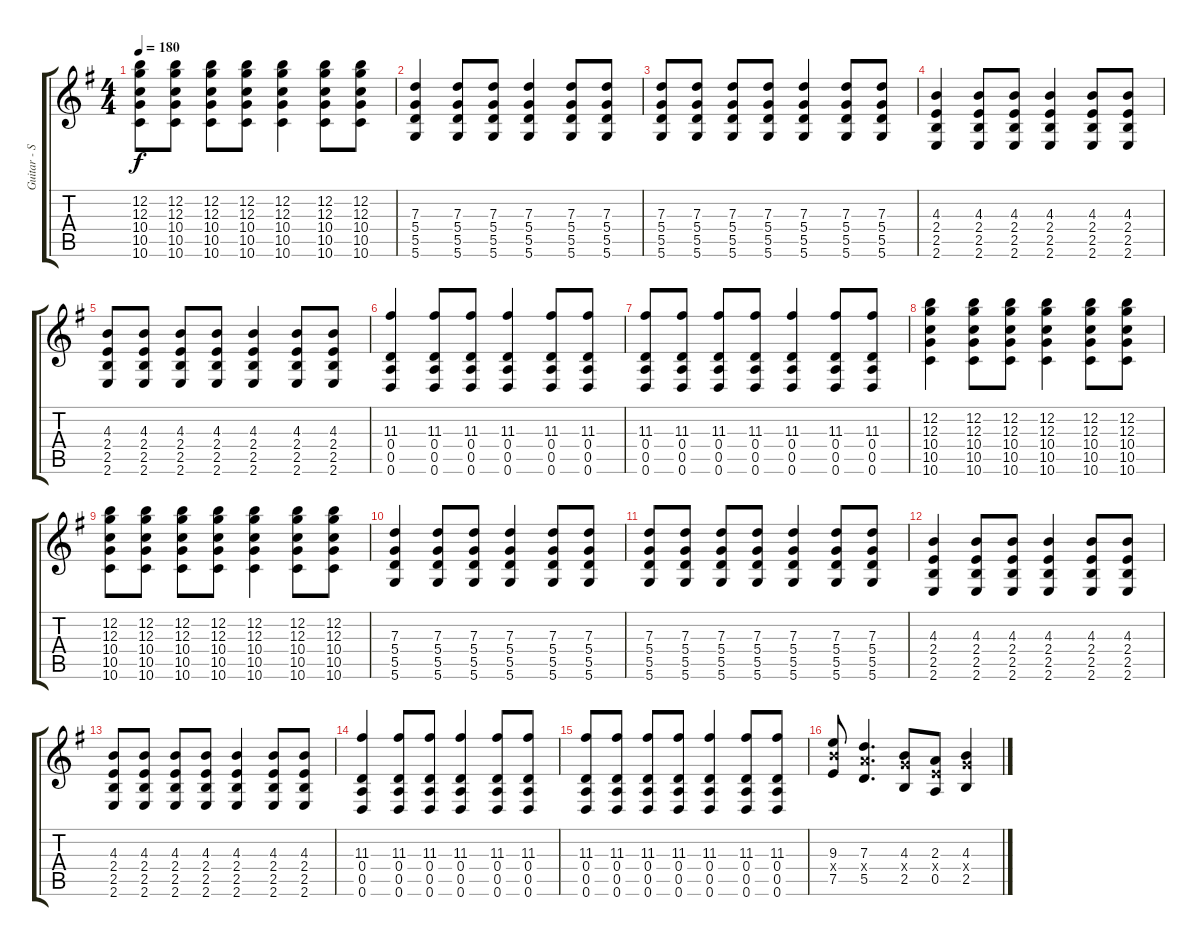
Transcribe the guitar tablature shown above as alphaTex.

\track ("Guitar - Simon Neil" "Guitar - S") {instrument electricguitarclean}
\staff {score tabs}
\tuning (E4 B3 G3 D3 A2 D2) {hide}
\ts (4 4)
\tempo 180
\clef g2
\ks eminor
(12.2 12.3 10.4 10.5 10.6).8{dy f} (12.2 12.3 10.4 10.5 10.6).8 (12.2 12.3 10.4 10.5 10.6).8 (12.2 12.3 10.4 10.5 10.6).8 (12.2 12.3 10.4 10.5 10.6).4 (12.2 12.3 10.4 10.5 10.6).8 (12.2 12.3 10.4 10.5 10.6).8 |
(7.3 5.4 5.5 5.6).4 (7.3 5.4 5.5 5.6).8 (7.3 5.4 5.5 5.6).8 (7.3 5.4 5.5 5.6).4 (7.3 5.4 5.5 5.6).8 (7.3 5.4 5.5 5.6).8 |
(7.3 5.4 5.5 5.6).8 (7.3 5.4 5.5 5.6).8 (7.3 5.4 5.5 5.6).8 (7.3 5.4 5.5 5.6).8 (7.3 5.4 5.5 5.6).4 (7.3 5.4 5.5 5.6).8 (7.3 5.4 5.5 5.6).8 |
(4.3 2.4 2.5 2.6).4 (4.3 2.4 2.5 2.6).8 (4.3 2.4 2.5 2.6).8 (4.3 2.4 2.5 2.6).4 (4.3 2.4 2.5 2.6).8 (4.3 2.4 2.5 2.6).8 |
(4.3 2.4 2.5 2.6).8 (4.3 2.4 2.5 2.6).8 (4.3 2.4 2.5 2.6).8 (4.3 2.4 2.5 2.6).8 (4.3 2.4 2.5 2.6).4 (4.3 2.4 2.5 2.6).8 (4.3 2.4 2.5 2.6).8 |
(11.3 0.4 0.5 0.6).4 (11.3 0.4 0.5 0.6).8 (11.3 0.4 0.5 0.6).8 (11.3 0.4 0.5 0.6).4 (11.3 0.4 0.5 0.6).8 (11.3 0.4 0.5 0.6).8 |
(11.3 0.4 0.5 0.6).8 (11.3 0.4 0.5 0.6).8 (11.3 0.4 0.5 0.6).8 (11.3 0.4 0.5 0.6).8 (11.3 0.4 0.5 0.6).4 (11.3 0.4 0.5 0.6).8 (11.3 0.4 0.5 0.6).8 |
(12.2 12.3 10.4 10.5 10.6).4 (12.2 12.3 10.4 10.5 10.6).8 (12.2 12.3 10.4 10.5 10.6).8 (12.2 12.3 10.4 10.5 10.6).4 (12.2 12.3 10.4 10.5 10.6).8 (12.2 12.3 10.4 10.5 10.6).8 |
(12.2 12.3 10.4 10.5 10.6).8 (12.2 12.3 10.4 10.5 10.6).8 (12.2 12.3 10.4 10.5 10.6).8 (12.2 12.3 10.4 10.5 10.6).8 (12.2 12.3 10.4 10.5 10.6).4 (12.2 12.3 10.4 10.5 10.6).8 (12.2 12.3 10.4 10.5 10.6).8 |
(7.3 5.4 5.5 5.6).4 (7.3 5.4 5.5 5.6).8 (7.3 5.4 5.5 5.6).8 (7.3 5.4 5.5 5.6).4 (7.3 5.4 5.5 5.6).8 (7.3 5.4 5.5 5.6).8 |
(7.3 5.4 5.5 5.6).8 (7.3 5.4 5.5 5.6).8 (7.3 5.4 5.5 5.6).8 (7.3 5.4 5.5 5.6).8 (7.3 5.4 5.5 5.6).4 (7.3 5.4 5.5 5.6).8 (7.3 5.4 5.5 5.6).8 |
(4.3 2.4 2.5 2.6).4 (4.3 2.4 2.5 2.6).8 (4.3 2.4 2.5 2.6).8 (4.3 2.4 2.5 2.6).4 (4.3 2.4 2.5 2.6).8 (4.3 2.4 2.5 2.6).8 |
(4.3 2.4 2.5 2.6).8 (4.3 2.4 2.5 2.6).8 (4.3 2.4 2.5 2.6).8 (4.3 2.4 2.5 2.6).8 (4.3 2.4 2.5 2.6).4 (4.3 2.4 2.5 2.6).8 (4.3 2.4 2.5 2.6).8 |
(11.3 0.4 0.5 0.6).4 (11.3 0.4 0.5 0.6).8 (11.3 0.4 0.5 0.6).8 (11.3 0.4 0.5 0.6).4 (11.3 0.4 0.5 0.6).8 (11.3 0.4 0.5 0.6).8 |
(11.3 0.4 0.5 0.6).8 (11.3 0.4 0.5 0.6).8 (11.3 0.4 0.5 0.6).8 (11.3 0.4 0.5 0.6).8 (11.3 0.4 0.5 0.6).4 (11.3 0.4 0.5 0.6).8 (11.3 0.4 0.5 0.6).8 |
(9.3 9.4{x} 7.5).8 (7.3 7.4{x} 5.5).4{d} (4.3 5.4{x} 2.5).8 (2.3 2.4{x} 0.5).8 (4.3 5.4{x} 2.5).4
